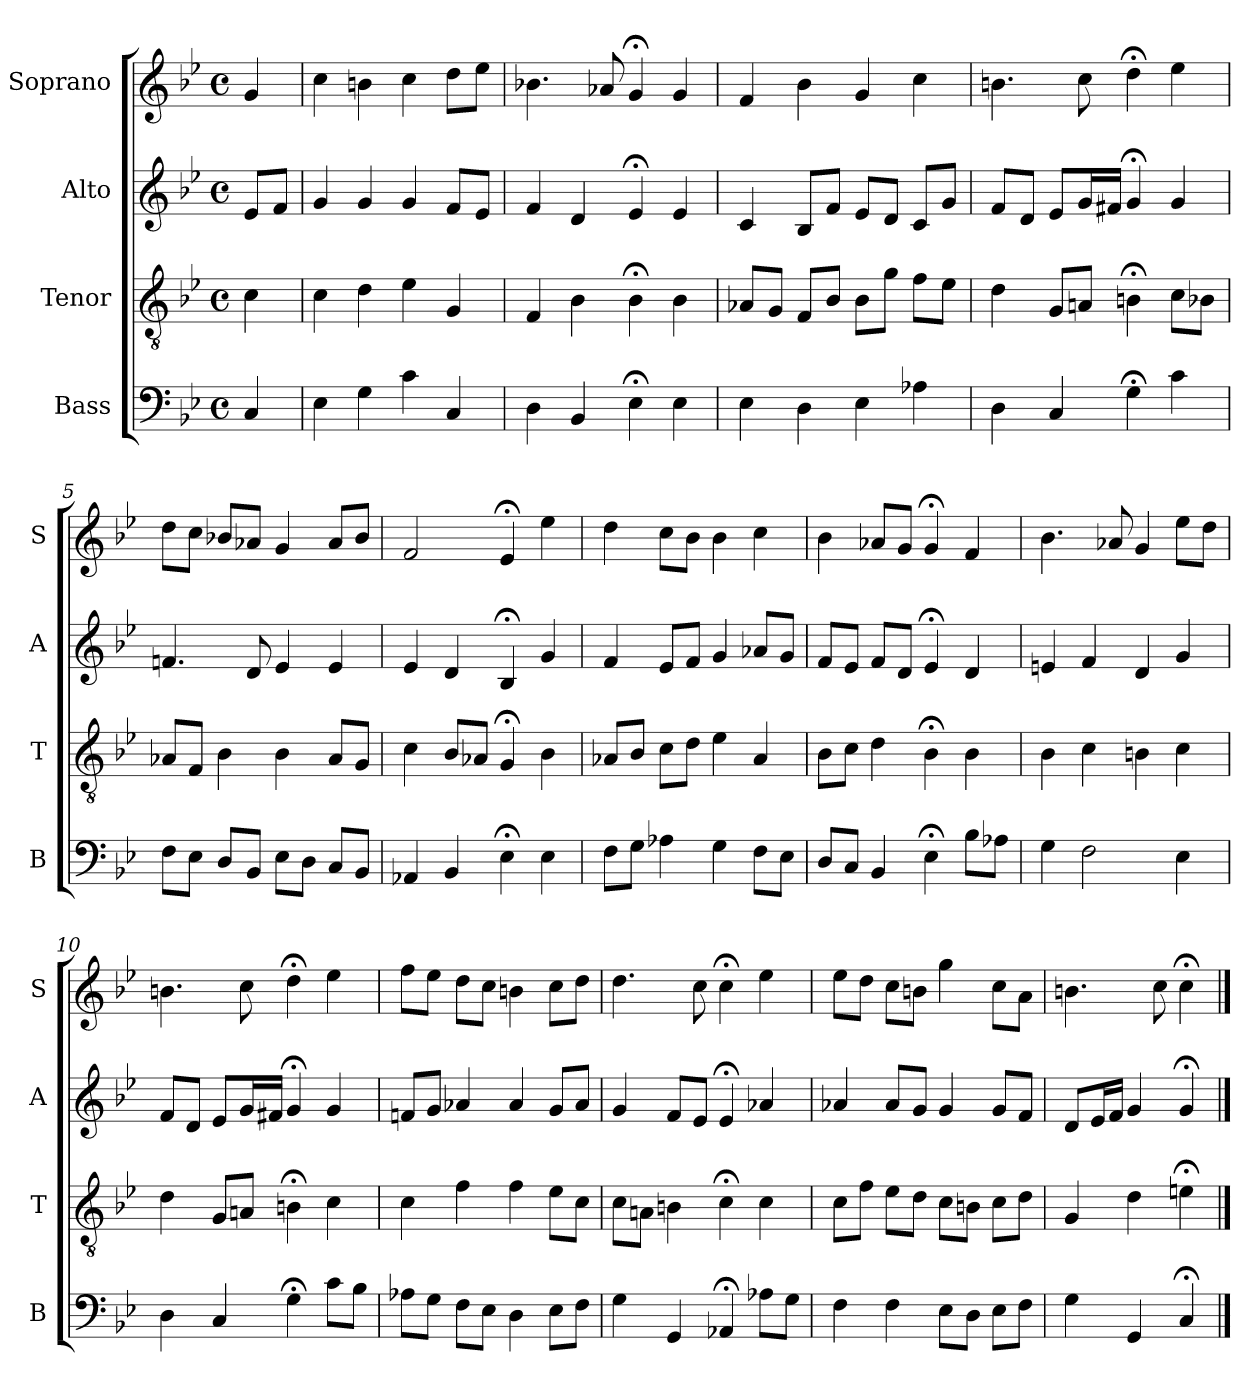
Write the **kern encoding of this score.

**kern	**kern	**kern	**kern
*part4	*part3	*part2	*part1
*staff4	*staff3	*staff2	*staff1
*I"Bass	*I"Tenor	*I"Alto	*I"Soprano
*I'B	*I'T	*I'A	*I'S
*clefF4	*clefGv2	*clefG2	*clefG2
*k[b-e-]	*k[b-e-]	*k[b-e-]	*k[b-e-]
*C:dor	*C:dor	*C:dor	*C:dor
*M4/4	*M4/4	*M4/4	*M4/4
*met(c)	*met(c)	*met(c)	*met(c)
*MM100	*MM100	*MM100	*MM100
=	=	=	=
4C	4c	8e-L	4g
.	.	8fJ	.
=1	=1	=1	=1
4E-	4c	4g	4cc
4G	4d	4g	4bn
4c	4e-	4g	4cc
4C	4G	8fL	8ddL
.	.	8e-J	8ee-J
=2	=2	=2	=2
4D	4F	4f	4.b-X
4BB-	4B-	4d	.
.	.	.	8a-X
4E-;<	4B-;<	4e-;<	4g;<
4E-	4B-	4e-	4g
=3	=3	=3	=3
4E-	8A-XL	4c	4f
.	8GJ	.	.
4D	8FL	8B-L	4b-
.	8B-J	8fJ	.
4E-	8B-L	8e-L	4g
.	8gJ	8dJ	.
4A-X	8fL	8cL	4cc
.	8e-J	8gJ	.
=4	=4	=4	=4
4D	4d	8fL	4.bn
.	.	8dJ	.
4C	8GL	8e-L	.
.	8AnJ	16gL	8cc
.	.	16f#XJJ	.
4G;<	4Bn;<	4g;<	4dd;<
4c	8cL	4g	4ee-
.	8B-XJ	.	.
=5	=5	=5	=5
8FL	8A-XL	4.fn	8ddL
8E-J	8FJ	.	8ccJ
8DL	4B-	.	8b-XL
8BB-J	.	8d	8a-XJ
8E-L	4B-	4e-	4g
8DJ	.	.	.
8CL	8A-L	4e-	8a-L
8BB-J	8GJ	.	8b-J
=6	=6	=6	=6
4AA-X	4c	4e-	2f
4BB-	8B-L	4d	.
.	8A-XJ	.	.
4E-;<	4G;<	4B-;<	4e-;<
4E-	4B-	4g	4ee-
=7	=7	=7	=7
8FL	8A-XL	4f	4dd
8GJ	8B-J	.	.
4A-X	8cL	8e-L	8ccL
.	8dJ	8fJ	8b-J
4G	4e-	4g	4b-
8FL	4A-	8a-XL	4cc
8E-J	.	8gJ	.
=8	=8	=8	=8
8DL	8B-L	8fL	4b-
8CJ	8cJ	8e-J	.
4BB-	4d	8fL	8a-XL
.	.	8dJ	8gJ
4E-;<	4B-;<	4e-;<	4g;<
8B-L	4B-	4d	4f
8A-XJ	.	.	.
=9	=9	=9	=9
4G	4B-	4en	4.b-
2F	4c	4f	.
.	.	.	8a-X
.	4Bn	4d	4g
4E-	4c	4g	8ee-L
.	.	.	8ddJ
=10	=10	=10	=10
4D	4d	8fL	4.bn
.	.	8dJ	.
4C	8GL	8e-L	.
.	8AnJ	16gL	8cc
.	.	16f#XJJ	.
4G;<	4Bn;<	4g;<	4dd;<
8cL	4c	4g	4ee-
8B-J	.	.	.
=11	=11	=11	=11
8A-XL	4c	8fnL	8ffL
8GJ	.	8gJ	8ee-J
8FL	4f	4a-X	8ddL
8E-J	.	.	8ccJ
4D	4f	4a-	4bn
8E-L	8e-L	8gL	8ccL
8FJ	8cJ	8a-J	8ddJ
=12	=12	=12	=12
4G	8cL	4g	4.dd
.	8AnJ	.	.
4GG	4Bn	8fL	.
.	.	8e-J	8cc
4AA-X;<	4c;<	4e-;<	4cc;<
8A-XL	4c	4a-X	4ee-
8GJ	.	.	.
=13	=13	=13	=13
4F	8cL	4a-X	8ee-L
.	8fJ	.	8ddJ
4F	8e-L	8a-L	8ccL
.	8dJ	8gJ	8bnJ
8E-L	8cL	4g	4gg
8DJ	8BnJ	.	.
8E-L	8cL	8gL	8ccL
8FJ	8dJ	8fJ	8aJ
=14	=14	=14	=14
4G	4G	8dL	4.bn
.	.	16e-L	.
.	.	16fJJ	.
4GG	4d	4g	.
.	.	.	8cc
4C;<	4en;<	4g;<	4cc;<
==	==	==	==
*-	*-	*-	*-
